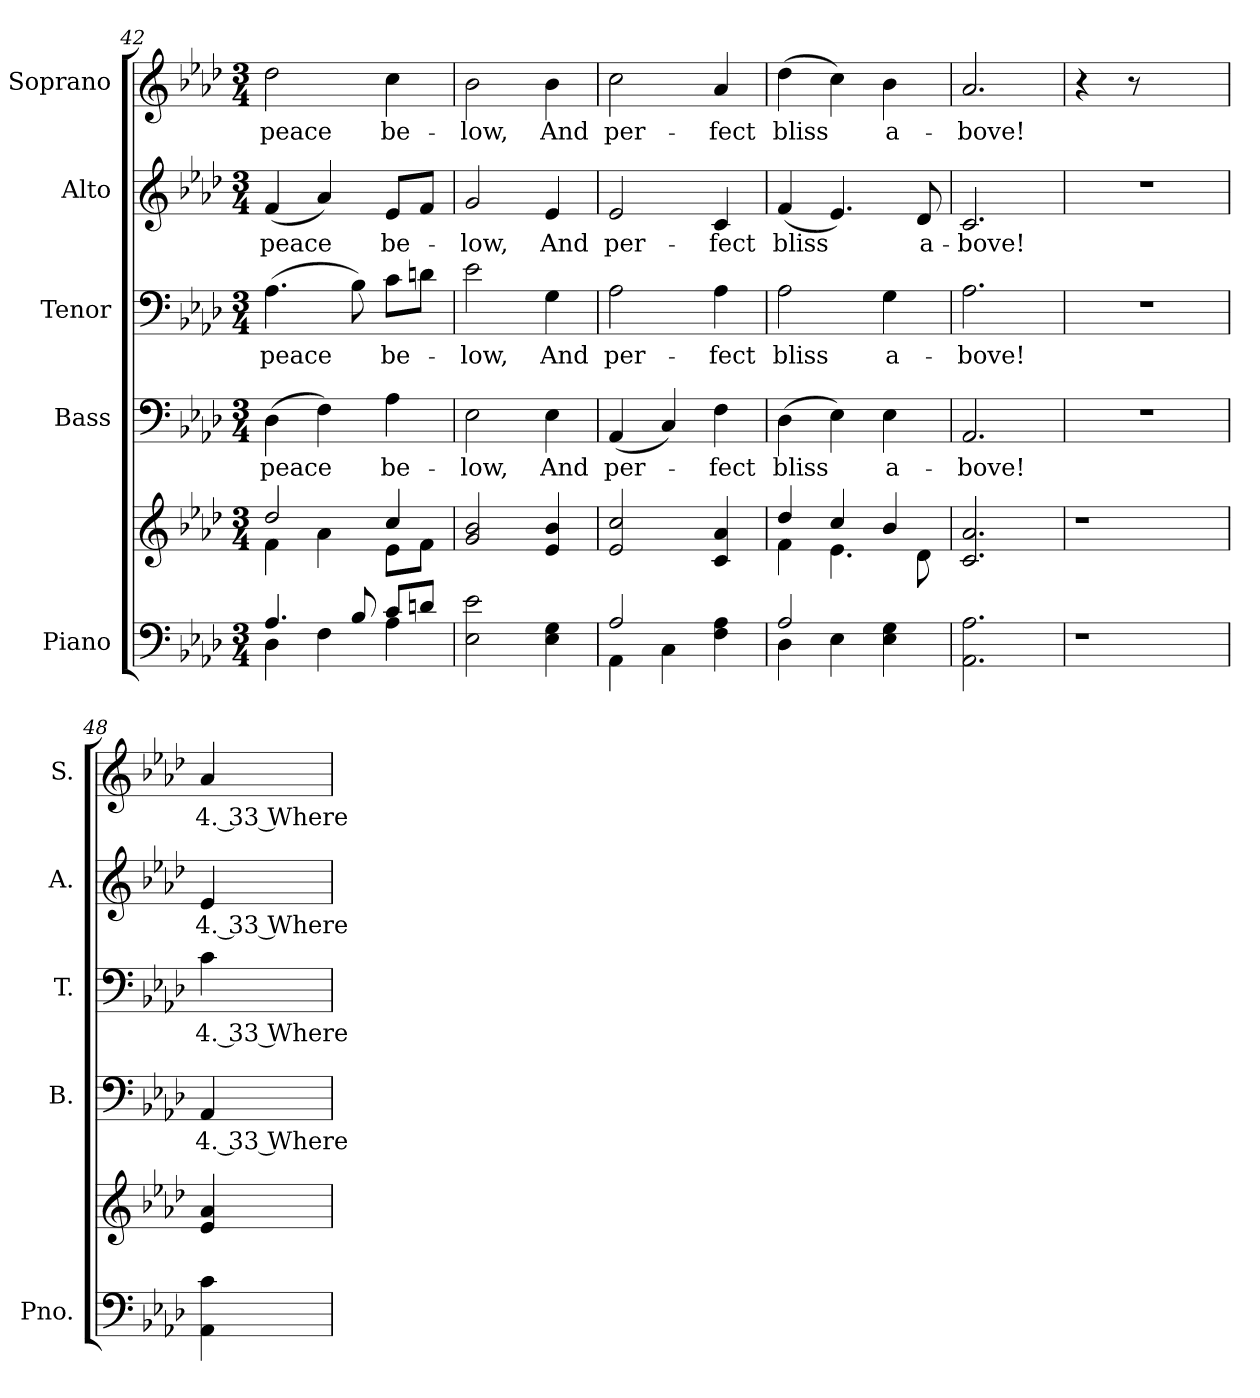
**kern	**kern	**kern	**text	**kern	**text	**kern	**text	**kern	**text
*part5	*part5	*part4	*part4	*part3	*part3	*part2	*part2	*part1	*part1
*staff6	*staff5	*staff4	*staff4	*staff3	*staff3	*staff2	*staff2	*staff1	*staff1
*I"Piano	*	*I"Bass	*	*I"Tenor	*	*I"Alto	*	*I"Soprano	*
*I'Pno.	*	*I'B.	*	*I'T.	*	*I'A.	*	*I'S.	*
*clefF4	*clefG2	*clefF4	*	*clefF4	*	*clefG2	*	*clefG2	*
*k[b-e-a-d-]	*k[b-e-a-d-]	*k[b-e-a-d-]	*	*k[b-e-a-d-]	*	*k[b-e-a-d-]	*	*k[b-e-a-d-]	*
*A-:	*A-:	*A-:	*	*A-:	*	*A-:	*	*A-:	*
*M3/4	*M3/4	*M3/4	*	*M3/4	*	*M3/4	*	*M3/4	*
=42	=42	=42	=42	=42	=42	=42	=42	=42	=42
*^	*^	*	*	*	*	*	*	*	*
!	!	!	!	!	!LO:LY:b:color=#000000	!	!	!	!	!	!
!	!	!	!	!	!	!	!LO:LY:b:color=#000000	!	!	!	!
!	!	!	!	!	!	!	!	!	!LO:LY:b:color=#000000	!	!
!	!	!	!	!	!	!	!	!	!	!	!LO:LY:b:color=#000000
4.A-i/	4D-i\	2dd-i/	4fi\	(4D-i\	peace	(4.A-i\	peace	(4fi/	peace	2dd-i\	peace
.	4Fi\	.	4a-i\	4Fi\)	.	.	.	4a-i/)	.	.	.
8B-i/	.	.	.	.	.	8B-i\)	.	.	.	.	.
!	!	!	!	!	!LO:LY:b:color=#000000	!	!	!	!	!	!
!	!	!	!	!	!	!	!LO:LY:b:color=#000000	!	!	!	!
!	!	!	!	!	!	!	!	!	!LO:LY:b:color=#000000	!	!
!	!	!	!	!	!	!	!	!	!	!	!LO:LY:b:color=#000000
8ci/L	4A-i\	4cci/	8e-i\L	4A-i\	be-	8ci\L	be-	8e-i/L	be-	4cci\	be-
8dni/J	.	.	8fi\J	.	.	8dni\J	.	8fi/J	.	.	.
*v	*v	*	*	*	*	*	*	*	*	*	*
*	*v	*v	*	*	*	*	*	*	*	*
=43	=43	=43	=43	=43	=43	=43	=43	=43	=43
*	*^	*	*	*	*	*	*	*	*
!	!	!	!	!LO:LY:b:color=#000000	!	!	!	!	!	!
*	*v	*v	*	*	*	*	*	*	*	*
*	*^	*	*	*	*	*	*	*	*
!	!	!	!	!	!	!LO:LY:b:color=#000000	!	!	!	!
*	*v	*v	*	*	*	*	*	*	*	*
*	*^	*	*	*	*	*	*	*	*
!	!	!	!	!	!	!	!	!LO:LY:b:color=#000000	!	!
*	*v	*v	*	*	*	*	*	*	*	*
*	*^	*	*	*	*	*	*	*	*
!	!	!	!	!	!	!	!	!	!	!LO:LY:b:color=#000000
*	*v	*v	*	*	*	*	*	*	*	*
2E-i\ 2e-i	2gi/ 2b-i	2E-i\	-low,	2e-i\	-low,	2gi/	-low,	2b-i\	-low,
!	!	!	!LO:LY:b:color=#000000	!	!	!	!	!	!
!	!	!	!	!	!LO:LY:b:color=#000000	!	!	!	!
!	!	!	!	!	!	!	!LO:LY:b:color=#000000	!	!
!	!	!	!	!	!	!	!	!	!LO:LY:b:color=#000000
4E-i\ 4Gi	4e-i/ 4b-i	4E-i\	And	4Gi\	And	4e-i/	And	4b-i\	And
!!LO:PB:g=z
=44	=44	=44	=44	=44	=44	=44	=44	=44	=44
*^	*	*	*	*	*	*	*	*	*
!	!	!	!	!LO:LY:b:color=#000000	!	!	!	!	!	!
!	!	!	!	!	!	!LO:LY:b:color=#000000	!	!	!	!
!	!	!	!	!	!	!	!	!LO:LY:b:color=#000000	!	!
!	!	!	!	!	!	!	!	!	!	!LO:LY:b:color=#000000
2A-i/	4AA-i\	2e-i/ 2cci	(4AA-i/	per-	2A-i\	per-	2e-i/	per-	2cci\	per-
.	4Ci\	.	4Ci/)	.	.	.	.	.	.	.
!	!	!	!	!LO:LY:b:color=#000000	!	!	!	!	!	!
!	!	!	!	!	!	!LO:LY:b:color=#000000	!	!	!	!
!	!	!	!	!	!	!	!	!LO:LY:b:color=#000000	!	!
!	!	!	!	!	!	!	!	!	!	!LO:LY:b:color=#000000
4Fi\ 4A-i	4ryy	4ci/ 4a-i	4Fi\	-fect	4A-i\	-fect	4ci/	-fect	4a-i/	-fect
=45	=45	=45	=45	=45	=45	=45	=45	=45	=45	=45
*	*	*^	*	*	*	*	*	*	*	*
!	!	!	!	!	!LO:LY:b:color=#000000	!	!	!	!	!	!
!	!	!	!	!	!	!	!LO:LY:b:color=#000000	!	!	!	!
!	!	!	!	!	!	!	!	!	!LO:LY:b:color=#000000	!	!
!	!	!	!	!	!	!	!	!	!	!	!LO:LY:b:color=#000000
2A-i/	4D-i\	4dd-i/	4fi\	(4D-i\	bliss	2A-i\	bliss	(4fi/	bliss	(4dd-i\	bliss
.	4E-i\	4cci/	4.e-i\	4E-i\)	.	.	.	4.e-i/)	.	4cci\)	.
!	!	!	!	!	!LO:LY:b:color=#000000	!	!	!	!	!	!
!	!	!	!	!	!	!	!LO:LY:b:color=#000000	!	!	!	!
!	!	!	!	!	!	!	!	!	!	!	!LO:LY:b:color=#000000
4E-i\ 4Gi	4ryy	4b-i/	.	4E-i\	a-	4Gi\	a-	.	.	4b-i\	a-
!	!	!	!	!	!	!	!	!	!LO:LY:b:color=#000000	!	!
.	.	.	8d-i\	.	.	.	.	8d-i/	a-	.	.
*v	*v	*	*	*	*	*	*	*	*	*	*
*	*v	*v	*	*	*	*	*	*	*	*
=46	=46	=46	=46	=46	=46	=46	=46	=46	=46
*	*^	*	*	*	*	*	*	*	*
!	!	!	!	!LO:LY:b:color=#000000	!	!	!	!	!	!
*	*v	*v	*	*	*	*	*	*	*	*
*	*^	*	*	*	*	*	*	*	*
!	!	!	!	!	!	!LO:LY:b:color=#000000	!	!	!	!
*	*v	*v	*	*	*	*	*	*	*	*
*	*^	*	*	*	*	*	*	*	*
!	!	!	!	!	!	!	!	!LO:LY:b:color=#000000	!	!
*	*v	*v	*	*	*	*	*	*	*	*
*	*^	*	*	*	*	*	*	*	*
!	!	!	!	!	!	!	!	!	!	!LO:LY:b:color=#000000
*	*v	*v	*	*	*	*	*	*	*	*
2.AA-i\ 2.A-i	2.ci/ 2.a-i	2.AA-i/	-bove!	2.A-i\	-bove!	2.ci/	-bove!	2.a-i/	-bove!
!!LO:PB:g=z
=47	=47	=47	=47	=47	=47	=47	=47	=47	=47
!LO:N:vis=1	!LO:N:vis=1	!LO:N:vis=1	!	!LO:N:vis=1	!	!LO:N:vis=1	!	!	!
4.r	4.r	2.r	.	2.r	.	2.r	.	4r	.
.	.	.	.	.	.	.	.	8r	.
4.ryy	4.ryy	.	.	.	.	.	.	4.ryy	.
=48	=48	=48	=48	=48	=48	=48	=48	=48	=48
!	!	!	!LO:LY:b:color=#000000	!	!	!	!	!	!
!	!	!	!	!	!LO:LY:b:color=#000000	!	!	!	!
!	!	!	!	!	!	!	!LO:LY:b:color=#000000	!	!
!	!	!	!	!	!	!	!	!	!LO:LY:b:color=#000000
4AA-i\ 4ci	4e-i/ 4a-i	4AA-i/	4. 33 Where	4ci\	4. 33 Where	4e-i/	4. 33 Where	4a-i/	4. 33 Where
=	=	=	=	=	=	=	=	=	=
*-	*-	*-	*-	*-	*-	*-	*-	*-	*-
